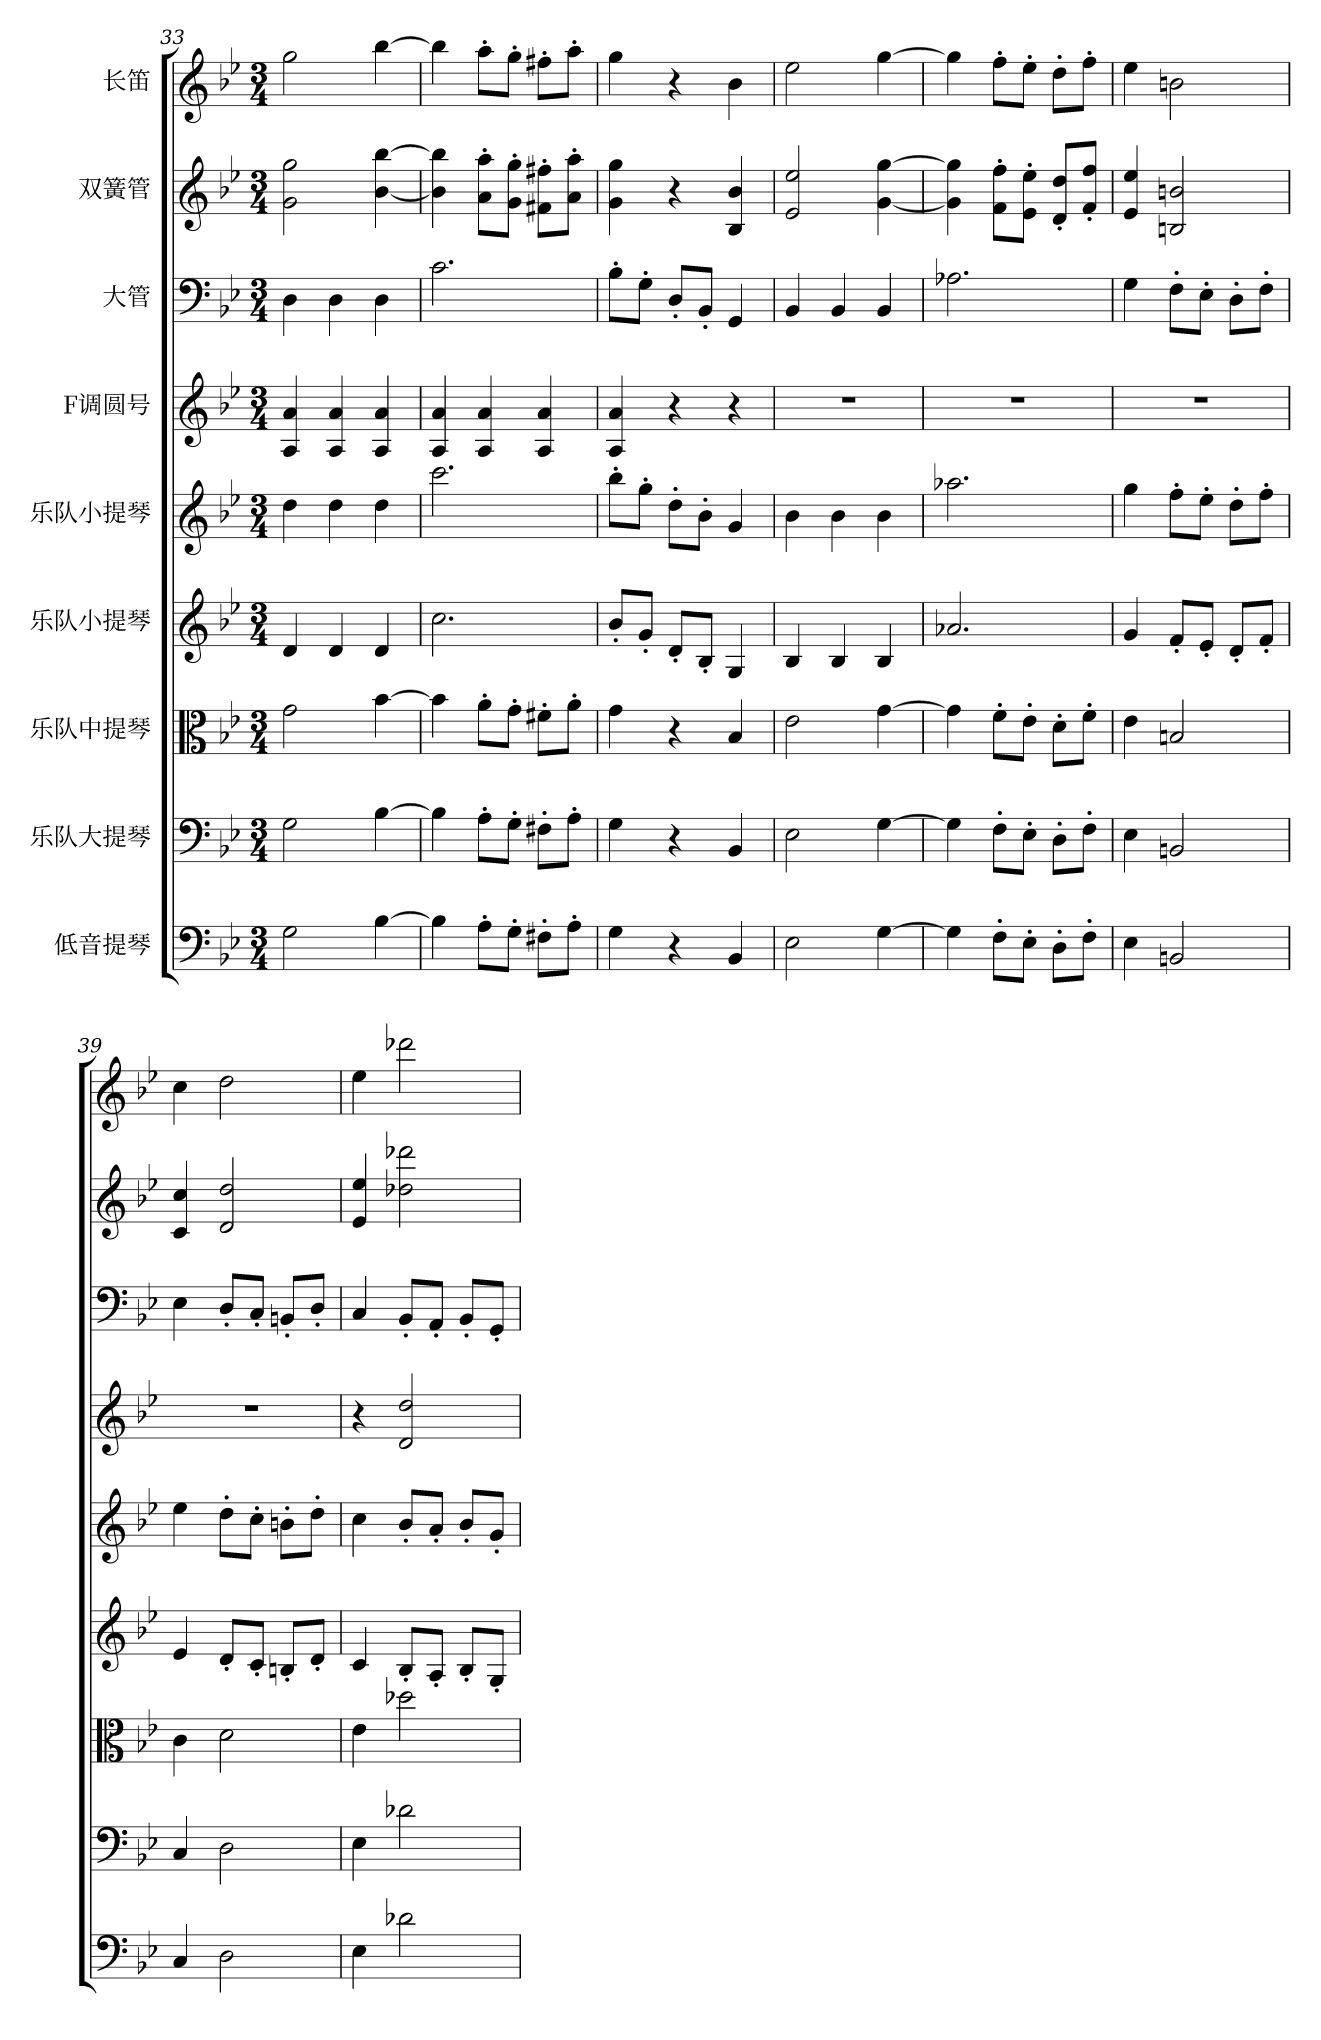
**kern	**kern	**kern	**kern	**kern	**kern	**kern	**kern	**kern
*part9	*part8	*part7	*part6	*part5	*part4	*part3	*part2	*part1
*staff9	*staff8	*staff7	*staff6	*staff5	*staff4	*staff3	*staff2	*staff1
*I"低音提琴	*I"乐队大提琴	*I"乐队中提琴	*I"乐队小提琴	*I"乐队小提琴	*I"F调圆号	*I"大管	*I"双簧管	*I"长笛
*clefF4	*clefF4	*clefC3	*clefG2	*clefG2	*clefG2	*clefF4	*clefG2	*clefG2
*ITrd7c12	*	*	*	*	*ITrd4c7	*	*	*
*k[b-e-]	*k[b-e-]	*k[b-e-]	*k[b-e-]	*k[b-e-]	*k[b-e-a-]	*k[b-e-]	*k[b-e-]	*k[b-e-]
*M3/4	*M3/4	*M3/4	*M3/4	*M3/4	*M3/4	*M3/4	*M3/4	*M3/4
=33	=33	=33	=33	=33	=33	=33	=33	=33
2GG\	2G\	2g\	4d/	4dd\	4D/ 4d/	4D\	2g\ 2gg\	2gg\
.	.	.	4d/	4dd\	4D/ 4d/	4D\	.	.
[4BB-\	[4B-\	[4b-\	4d/	4dd\	4D/ 4d/	4D\	[4b-\ [4bb-\	[4bb-\
=34	=34	=34	=34	=34	=34	=34	=34	=34
4BB-\]	4B-\]	4b-\]	2.cc\	2.ccc\	4D/ 4d/	2.c\	4b-\] 4bb-\]	4bb-\]
8AA'\L	8A'\L	8a'\L	.	.	4D/ 4d/	.	8a\' 8aa\'L	8aa'\L
8GG'\J	8G'\J	8g'\J	.	.	.	.	8g\' 8gg\'J	8gg'\J
8FF#X'\L	8F#X'\L	8f#X'\L	.	.	4D/ 4d/	.	8f#X\' 8ff#X\'L	8ff#X'\L
8AA'\J	8A'\J	8a'\J	.	.	.	.	8a\' 8aa\'J	8aa'\J
!!LO:PB:g=z
=35	=35	=35	=35	=35	=35	=35	=35	=35
4GG\	4G\	4g\	8b-'/L	8bb-'\L	4D/ 4d/	8B-'\L	4g\ 4gg\	4gg\
.	.	.	8g'/J	8gg'\J	.	8G'\J	.	.
4r	4r	4r	8d'/L	8dd'\L	4r	8D'/L	4r	4r
.	.	.	8B-'/J	8b-'\J	.	8BB-'/J	.	.
4BBB-/	4BB-/	4B-/	4G/	4g/	4r	4GG/	4B-/ 4b-/	4b-\
=36	=36	=36	=36	=36	=36	=36	=36	=36
2EE-\	2E-\	2e-\	4B-/	4b-\	2.r	4BB-/	2e-/ 2ee-/	2ee-\
.	.	.	4B-/	4b-\	.	4BB-/	.	.
[4GG\	[4G\	[4g\	4B-/	4b-\	.	4BB-/	[4g\ [4gg\	[4gg\
=37	=37	=37	=37	=37	=37	=37	=37	=37
4GG\]	4G\]	4g\]	2.a-X/	2.aa-X\	2.r	2.A-X\	4g\] 4gg\]	4gg\]
8FF'\L	8F'\L	8f'\L	.	.	.	.	8f\' 8ff\'L	8ff'\L
8EE-'\J	8E-'\J	8e-'\J	.	.	.	.	8e-\' 8ee-\'J	8ee-'\J
8DD'\L	8D'\L	8d'\L	.	.	.	.	8d/' 8dd/'L	8dd'\L
8FF'\J	8F'\J	8f'\J	.	.	.	.	8f/' 8ff/'J	8ff'\J
=38	=38	=38	=38	=38	=38	=38	=38	=38
4EE-\	4E-\	4e-\	4g/	4gg\	2.r	4G\	4e-/ 4ee-/	4ee-\
2BBBn/	2BBn/	2Bn/	8f'/L	8ff'\L	.	8F'\L	2Bn/ 2bn/	2bn\
.	.	.	8e-'/J	8ee-'\J	.	8E-'\J	.	.
.	.	.	8d'/L	8dd'\L	.	8D'\L	.	.
.	.	.	8f'/J	8ff'\J	.	8F'\J	.	.
=39	=39	=39	=39	=39	=39	=39	=39	=39
4CC/	4C/	4c\	4e-/	4ee-\	2.r	4E-\	4c/ 4cc/	4cc\
2DD\	2D\	2d\	8d'/L	8dd'\L	.	8D'/L	2d/ 2dd/	2dd\
.	.	.	8c'/J	8cc'\J	.	8C'/J	.	.
.	.	.	8Bn'/L	8bn'\L	.	8BBn'/L	.	.
.	.	.	8d'/J	8dd'\J	.	8D'/J	.	.
=40	=40	=40	=40	=40	=40	=40	=40	=40
4EE-\	4E-\	4e-\	4c/	4cc\	4r	4C/	4e-/ 4ee-/	4ee-\
2D-X\	2d-X\	2dd-X\	8B-'/L	8b-'/L	2G/ 2g/	8BB-'/L	2dd-X\ 2ddd-X\	2ddd-X\
.	.	.	8A'/J	8a'/J	.	8AA'/J	.	.
.	.	.	8B-'/L	8b-'/L	.	8BB-'/L	.	.
.	.	.	8G'/J	8g'/J	.	8GG'/J	.	.
=	=	=	=	=	=	=	=	=
*-	*-	*-	*-	*-	*-	*-	*-	*-
